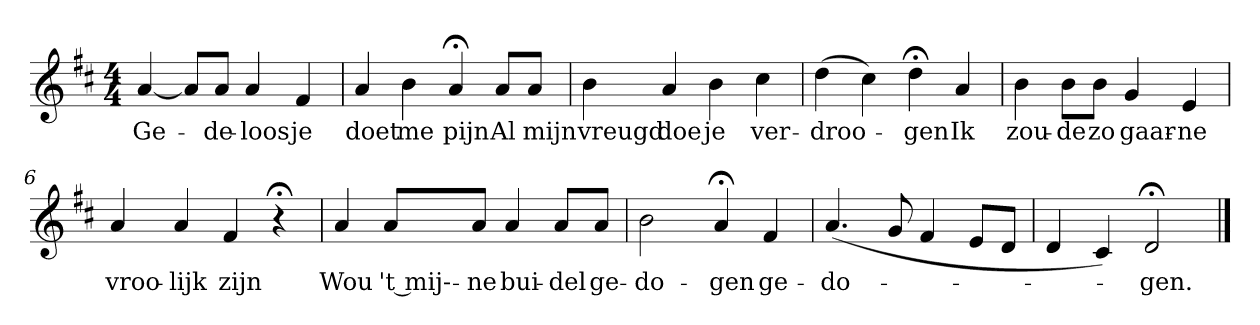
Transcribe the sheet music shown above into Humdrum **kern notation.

**kern	**text
*part1	*part1
*staff1	*staff1
*k[f#c#]	*
*D:	*
*M4/4	*
*MM120	*
=1	=1
[4a	Ge-
8aL]	.
8aJ	-de-
4a	-loos
4f#	je
=2	=2
4a	doet
4b	me
4a;<	pijn
8aL	Al
8aJ	mijn
=3	=3
4b	vreugd
4a	doe
4b	je
4cc#	ver-
=4	=4
(4dd	-droo-
4cc#)	.
4dd;<	-gen
4a	Ik
=5	=5
4b	zou-
8bL	-de
8bJ	zo
4g	gaar-
4e	-ne
=6	=6
4a	vroo-
4a	-lijk
4f#	zijn
4r;<	.
=7	=7
4a	Wou
8aL	't mij---
8aJ	-ne
4a	bui-
8aL	-del
8aJ	ge-
=8	=8
2b	-do-
4a;<	-gen
4f#	ge-
=9	=9
(4.a	-do-
8g	.
4f#	.
8eL	.
8dJ	.
=10	=10
4d	.
4c#)	.
2d;<	-gen.
==	==
*-	*-
